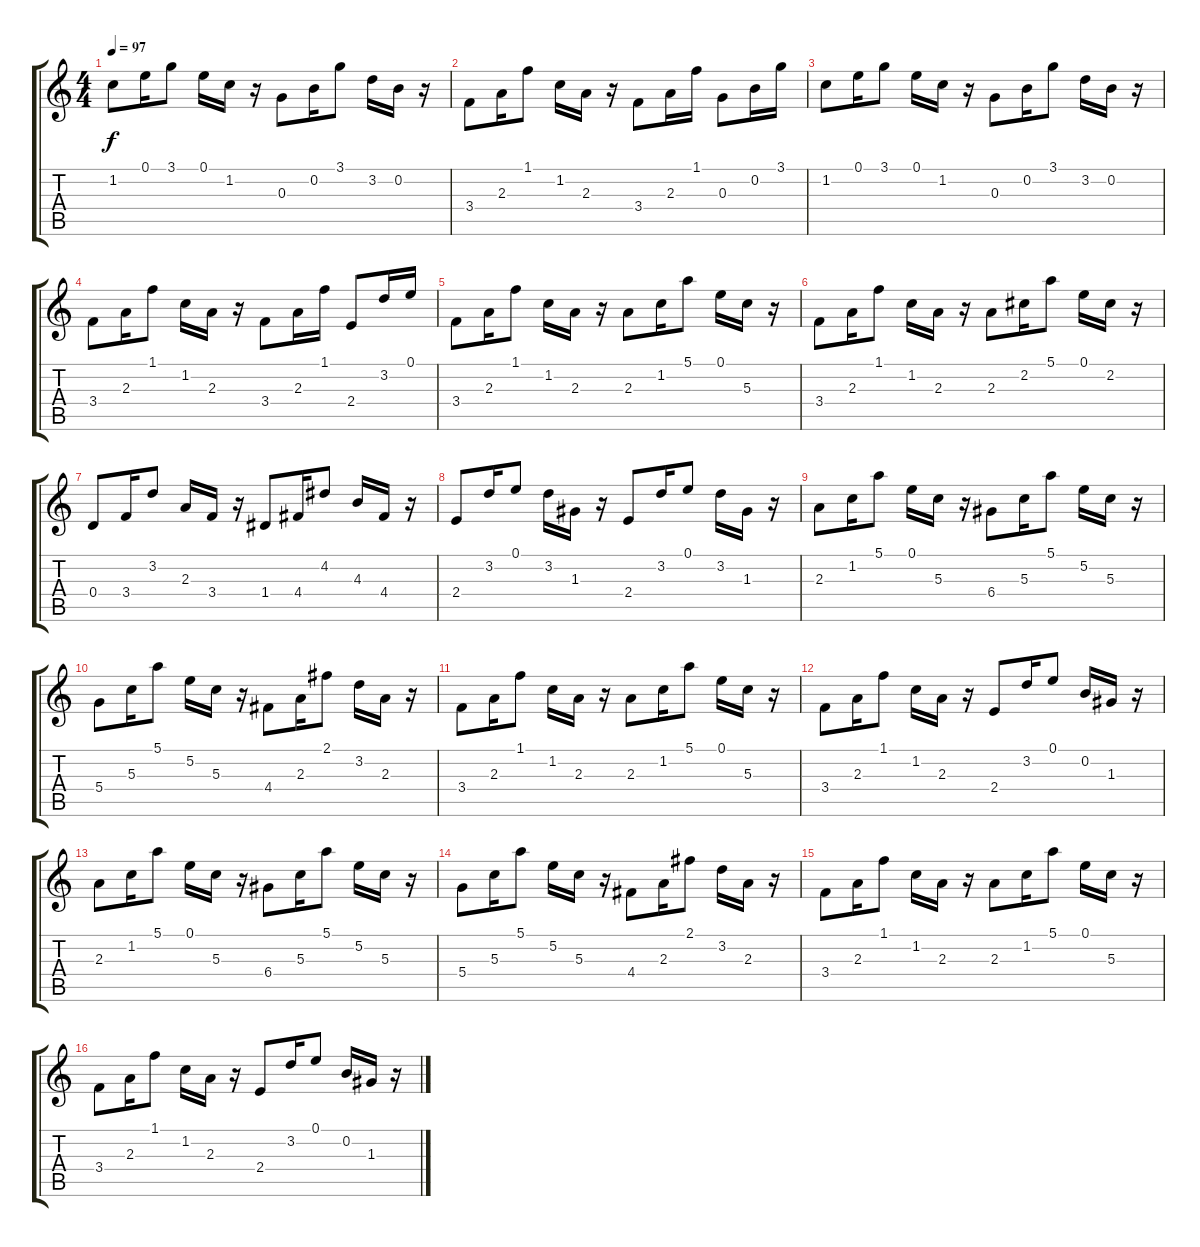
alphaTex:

\track "" {instrument electricguitarclean}
\staff {score tabs}
\tuning (E4 B3 G3 D3 A2 E2) {hide}
\ts (4 4)
\tempo 97
\clef g2
\ks c
1.2.8{dy f} 0.1.16 3.1.8 0.1.16 1.2.16 r.16 0.3.8 0.2.16 3.1.8 3.2.16 0.2.16 r.16 |
3.4.8 2.3.16 1.1.8 1.2.16 2.3.16 r.16 3.4.8 2.3.16 1.1.16 0.3.8 0.2.16 3.1.16 |
1.2.8 0.1.16 3.1.8 0.1.16 1.2.16 r.16 0.3.8 0.2.16 3.1.8 3.2.16 0.2.16 r.16 |
3.4.8 2.3.16 1.1.8 1.2.16 2.3.16 r.16 3.4.8 2.3.16 1.1.16 2.4.8 3.2.16 0.1.16 |
3.4.8 2.3.16 1.1.8 1.2.16 2.3.16 r.16 2.3.8 1.2.16 5.1.8 0.1.16 5.3.16 r.16 |
3.4.8 2.3.16 1.1.8 1.2.16 2.3.16 r.16 2.3.8 2.2.16 5.1.8 0.1.16 2.2.16 r.16 |
0.4.8 3.4.16 3.2.8 2.3.16 3.4.16 r.16 1.4.8 4.4.16 4.2.8 4.3.16 4.4.16 r.16 |
2.4.8 3.2.16 0.1.8 3.2.16 1.3.16 r.16 2.4.8 3.2.16 0.1.8 3.2.16 1.3.16 r.16 |
2.3.8 1.2.16 5.1.8 0.1.16 5.3.16 r.16 6.4.8 5.3.16 5.1.8 5.2.16 5.3.16 r.16 |
5.4.8 5.3.16 5.1.8 5.2.16 5.3.16 r.16 4.4.8 2.3.16 2.1.8 3.2.16 2.3.16 r.16 |
3.4.8 2.3.16 1.1.8 1.2.16 2.3.16 r.16 2.3.8 1.2.16 5.1.8 0.1.16 5.3.16 r.16 |
3.4.8 2.3.16 1.1.8 1.2.16 2.3.16 r.16 2.4.8 3.2.16 0.1.8 0.2.16 1.3.16 r.16 |
2.3.8 1.2.16 5.1.8 0.1.16 5.3.16 r.16 6.4.8 5.3.16 5.1.8 5.2.16 5.3.16 r.16 |
5.4.8 5.3.16 5.1.8 5.2.16 5.3.16 r.16 4.4.8 2.3.16 2.1.8 3.2.16 2.3.16 r.16 |
3.4.8 2.3.16 1.1.8 1.2.16 2.3.16 r.16 2.3.8 1.2.16 5.1.8 0.1.16 5.3.16 r.16 |
3.4.8 2.3.16 1.1.8 1.2.16 2.3.16 r.16 2.4.8 3.2.16 0.1.8 0.2.16 1.3.16 r.16
